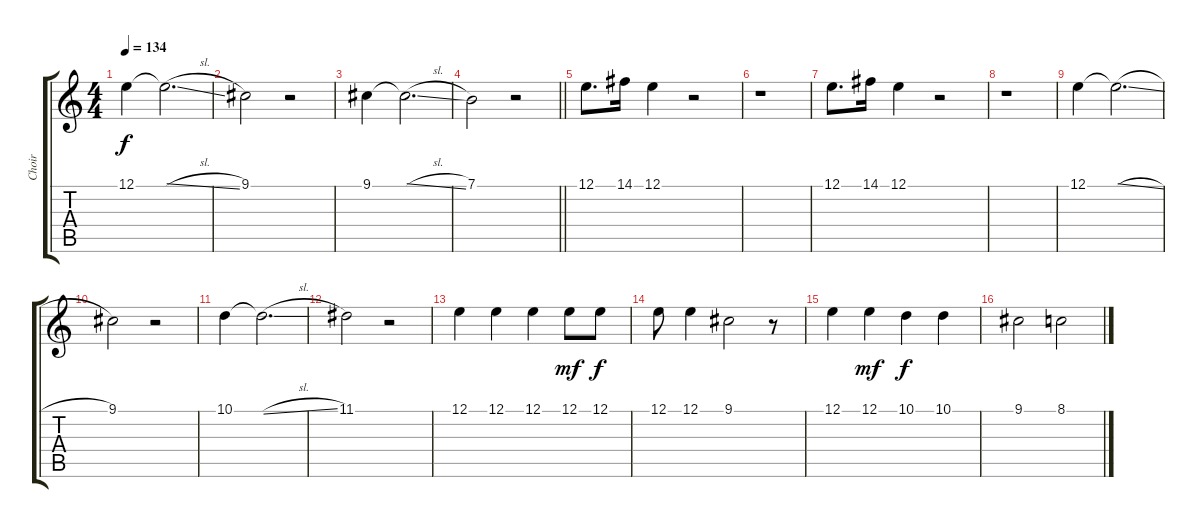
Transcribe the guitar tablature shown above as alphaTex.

\track ("Choir" "Choir") {instrument choiraahs}
\staff {score tabs}
\tuning (E4 B3 G3 D3 A2 E2) {hide}
\ts (4 4)
\tempo 134
\clef g2
\ks c
12.1.4{dy f} 12.1{sl t}.2{d} |
9.1.2 r.2 |
9.1.4 9.1{sl t}.2{d} |
\barLineRight lightlight
7.1.2 r.2 |
12.1.8{d} 14.1.16 12.1.4 r.2 |
r.1 |
12.1.8{d} 14.1.16 12.1.4 r.2 |
r.1 |
12.1.4 12.1{sl t}.2{d} |
9.1.2 r.2 |
10.1.4 10.1{sl t}.2{d} |
11.1.2 r.2 |
12.1.4 12.1.4 12.1.4 12.1.8{dy mf} 12.1.8{dy f} |
12.1.8 12.1.4 9.1.2 r.8 |
12.1.4 12.1.4{dy mf} 10.1.4{dy f} 10.1.4 |
9.1.2 8.1.2
